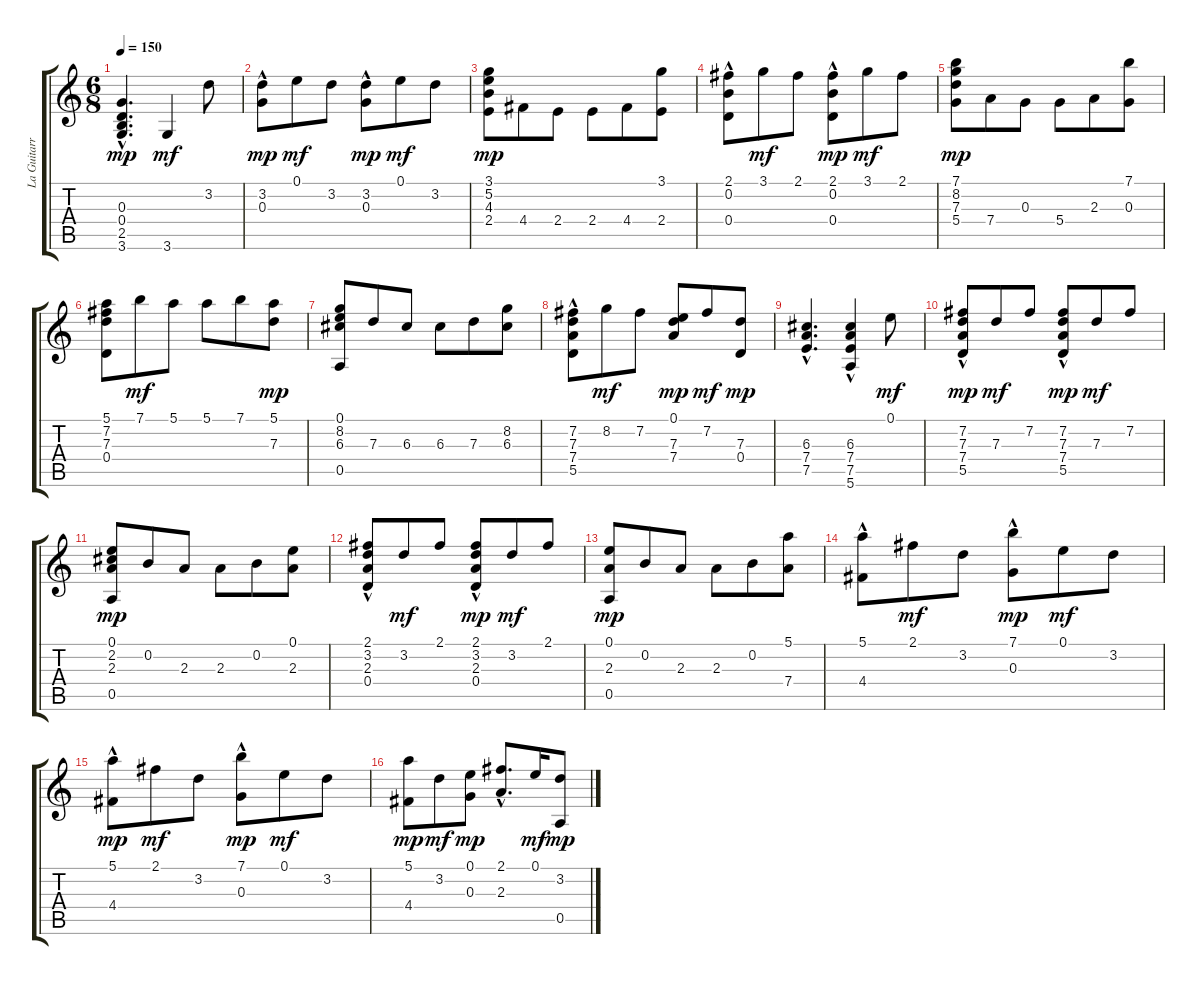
\track ("La Guitarre by Louis C. Daquin" "La Guitarr") {instrument acousticguitarnylon}
\staff {score tabs}
\tuning (E4 B3 G3 D3 A2 E2) {hide}
\ts (6 8)
\tempo 150
\clef g2
\ks c
(0.3{hac} 0.4{hac} 2.5{hac} 3.6{hac}).4{d dy mp} 3.6.4{dy mf} 3.2.8 |
(3.2 0.3{hac}).8{dy mp} 0.1.8{dy mf} 3.2.8 (3.2 0.3{hac}).8{dy mp} 0.1.8{dy mf} 3.2.8 |
(3.1 5.2 4.3 2.4).8{dy mp} 4.4.8 2.4.8 2.4.8 4.4.8 (3.1 2.4).8 |
(2.1 0.2{hac} 0.4{hac}).8 3.1.8{dy mf} 2.1.8 (2.1 0.2{hac} 0.4{hac}).8{dy mp} 3.1.8{dy mf} 2.1.8 |
(7.1 8.2 7.3 5.4).8{dy mp} 7.4.8 0.3.8 5.4.8 2.3.8 (7.1 0.3).8 |
(5.1 7.2 7.3 0.4).8 7.1.8{dy mf} 5.1.8 5.1.8 7.1.8 (5.1 7.3).8{dy mp} |
(0.1 8.2 6.3 0.5).8 7.3.8 6.3.8 6.3.8 7.3.8 (8.2 6.3).8 |
(7.2 7.3{hac} 7.4{hac} 5.5{hac}).8 8.2.8{dy mf} 7.2.8 (0.1 7.3 7.4).8{dy mp} 7.2.8{dy mf} (7.3 0.4).8{dy mp} |
(6.3{hac} 7.4{hac} 7.5{hac}).4{d} (6.3 7.4{hac} 7.5{hac} 5.6{hac}).4 0.1.8{dy mf} |
(7.2 7.3 7.4{hac} 5.5{hac}).8{dy mp} 7.3.8{dy mf} 7.2.8 (7.2 7.3 7.4{hac} 5.5{hac}).8{dy mp} 7.3.8{dy mf} 7.2.8 |
(0.1 2.2 2.3 0.5).8{dy mp} 0.2.8 2.3.8 2.3.8 0.2.8 (0.1 2.3).8 |
(2.1 3.2 2.3{hac} 0.4{hac}).8 3.2.8{dy mf} 2.1.8 (2.1 3.2 2.3{hac} 0.4{hac}).8{dy mp} 3.2.8{dy mf} 2.1.8 |
(0.1 2.3 0.5).8{dy mp} 0.2.8 2.3.8 2.3.8 0.2.8 (5.1 7.4).8 |
(5.1 4.4{hac}).8 2.1.8{dy mf} 3.2.8 (7.1 0.3{hac}).8{dy mp} 0.1.8{dy mf} 3.2.8 |
(5.1 4.4{hac}).8{dy mp} 2.1.8{dy mf} 3.2.8 (7.1 0.3{hac}).8{dy mp} 0.1.8{dy mf} 3.2.8 |
(5.1 4.4).8{dy mp} 3.2.8{dy mf} (0.1 0.3).8{dy mp} (2.1{hac} 2.3).8{d} 0.1.16{dy mf} (3.2 0.5).8{dy mp}
